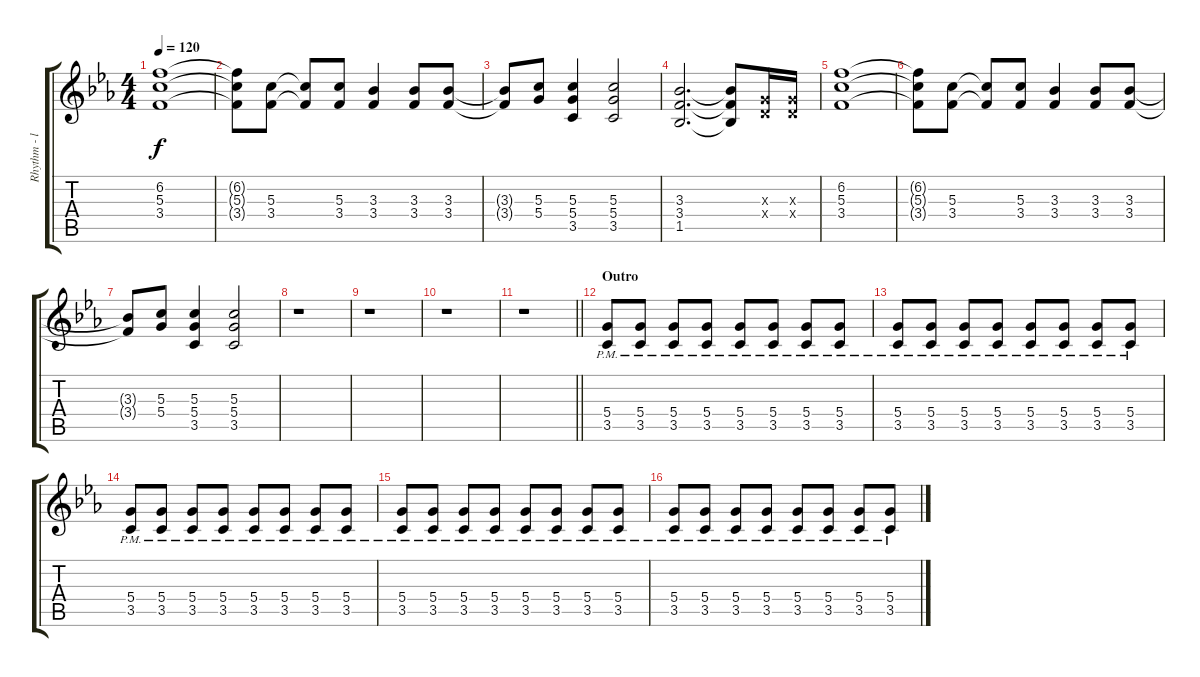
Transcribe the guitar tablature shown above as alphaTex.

\track ("Rhythm - left" "Rhythm - l") {instrument overdrivenguitar}
\staff {score tabs}
\tuning (E4 B3 G3 D3 A2 E2) {hide}
\ts (4 4)
\tempo 120
\clef g2
\ks cminor
(6.2 5.3 3.4).1{dy f} |
(6.2{t} 5.3{t} 3.4{t}).8 (5.3 3.4).8 (5.3{t} 3.4{t}).8 (5.3 3.4).8 (3.3 3.4).4 (3.3 3.4).8 (3.3 3.4).8 |
(3.3{t} 3.4{t}).8 (5.3 5.4).8 (5.3 5.4 3.5).4 (5.3 5.4 3.5).2 |
(3.3 3.4 1.5).2{d} (3.3{t} 3.4{t} 1.5{t}).8 (0.3{x} 0.4{x}).16 (0.3{x} 0.4{x}).16 |
(6.2 5.3 3.4).1 |
(6.2{t} 5.3{t} 3.4{t}).8 (5.3 3.4).8 (5.3{t} 3.4{t}).8 (5.3 3.4).8 (3.3 3.4).4 (3.3 3.4).8 (3.3 3.4).8 |
(3.3{t} 3.4{t}).8 (5.3 5.4).8 (5.3 5.4 3.5).4 (5.3 5.4 3.5).2 |
r.1 |
r.1 |
r.1 |
\barLineRight lightlight
r.1 |
\section ("" "Outro")
(5.4{pm} 3.5{pm}).8 (5.4{pm} 3.5{pm}).8 (5.4{pm} 3.5{pm}).8 (5.4{pm} 3.5{pm}).8 (5.4{pm} 3.5{pm}).8 (5.4{pm} 3.5{pm}).8 (5.4{pm} 3.5{pm}).8 (5.4{pm} 3.5{pm}).8 |
(5.4{pm} 3.5{pm}).8 (5.4{pm} 3.5{pm}).8 (5.4{pm} 3.5{pm}).8 (5.4{pm} 3.5{pm}).8 (5.4{pm} 3.5{pm}).8 (5.4{pm} 3.5{pm}).8 (5.4{pm} 3.5{pm}).8 (5.4{pm} 3.5{pm}).8 |
(5.4{pm} 3.5{pm}).8 (5.4{pm} 3.5{pm}).8 (5.4{pm} 3.5{pm}).8 (5.4{pm} 3.5{pm}).8 (5.4{pm} 3.5{pm}).8 (5.4{pm} 3.5{pm}).8 (5.4{pm} 3.5{pm}).8 (5.4{pm} 3.5{pm}).8 |
(5.4{pm} 3.5{pm}).8 (5.4{pm} 3.5{pm}).8 (5.4{pm} 3.5{pm}).8 (5.4{pm} 3.5{pm}).8 (5.4{pm} 3.5{pm}).8 (5.4{pm} 3.5{pm}).8 (5.4{pm} 3.5{pm}).8 (5.4{pm} 3.5{pm}).8 |
(5.4{pm} 3.5{pm}).8 (5.4{pm} 3.5{pm}).8 (5.4{pm} 3.5{pm}).8 (5.4{pm} 3.5{pm}).8 (5.4{pm} 3.5{pm}).8 (5.4{pm} 3.5{pm}).8 (5.4{pm} 3.5{pm}).8 (5.4{pm} 3.5{pm}).8
